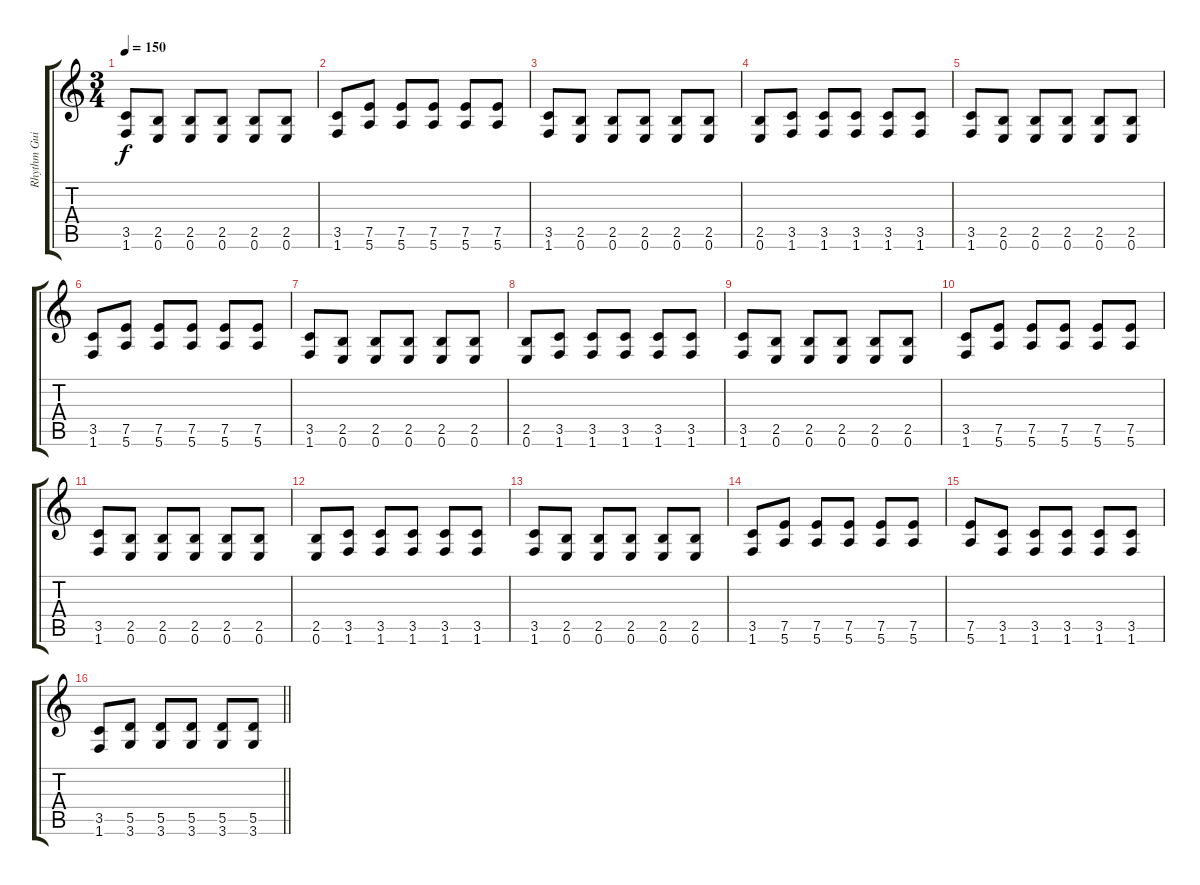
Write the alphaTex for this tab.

\track ("Rhythm Guitar" "Rhythm Gui") {instrument distortionguitar}
\staff {score tabs}
\tuning (E4 B3 G3 D3 A2 E2) {hide}
\ts (3 4)
\tempo 150
\clef g2
\ks c
(3.5 1.6).8{dy f} (2.5 0.6).8 (2.5 0.6).8 (2.5 0.6).8 (2.5 0.6).8 (2.5 0.6).8 |
(3.5 1.6).8 (7.5 5.6).8 (7.5 5.6).8 (7.5 5.6).8 (7.5 5.6).8 (7.5 5.6).8 |
(3.5 1.6).8 (2.5 0.6).8 (2.5 0.6).8 (2.5 0.6).8 (2.5 0.6).8 (2.5 0.6).8 |
(2.5 0.6).8 (3.5 1.6).8 (3.5 1.6).8 (3.5 1.6).8 (3.5 1.6).8 (3.5 1.6).8 |
(3.5 1.6).8 (2.5 0.6).8 (2.5 0.6).8 (2.5 0.6).8 (2.5 0.6).8 (2.5 0.6).8 |
(3.5 1.6).8 (7.5 5.6).8 (7.5 5.6).8 (7.5 5.6).8 (7.5 5.6).8 (7.5 5.6).8 |
(3.5 1.6).8 (2.5 0.6).8 (2.5 0.6).8 (2.5 0.6).8 (2.5 0.6).8 (2.5 0.6).8 |
(2.5 0.6).8 (3.5 1.6).8 (3.5 1.6).8 (3.5 1.6).8 (3.5 1.6).8 (3.5 1.6).8 |
(3.5 1.6).8 (2.5 0.6).8 (2.5 0.6).8 (2.5 0.6).8 (2.5 0.6).8 (2.5 0.6).8 |
(3.5 1.6).8 (7.5 5.6).8 (7.5 5.6).8 (7.5 5.6).8 (7.5 5.6).8 (7.5 5.6).8 |
(3.5 1.6).8 (2.5 0.6).8 (2.5 0.6).8 (2.5 0.6).8 (2.5 0.6).8 (2.5 0.6).8 |
(2.5 0.6).8 (3.5 1.6).8 (3.5 1.6).8 (3.5 1.6).8 (3.5 1.6).8 (3.5 1.6).8 |
(3.5 1.6).8 (2.5 0.6).8 (2.5 0.6).8 (2.5 0.6).8 (2.5 0.6).8 (2.5 0.6).8 |
(3.5 1.6).8 (7.5 5.6).8 (7.5 5.6).8 (7.5 5.6).8 (7.5 5.6).8 (7.5 5.6).8 |
(7.5 5.6).8 (3.5 1.6).8 (3.5 1.6).8 (3.5 1.6).8 (3.5 1.6).8 (3.5 1.6).8 |
\barLineRight lightlight
(3.5 1.6).8 (5.5 3.6).8 (5.5 3.6).8 (5.5 3.6).8 (5.5 3.6).8 (5.5 3.6).8
